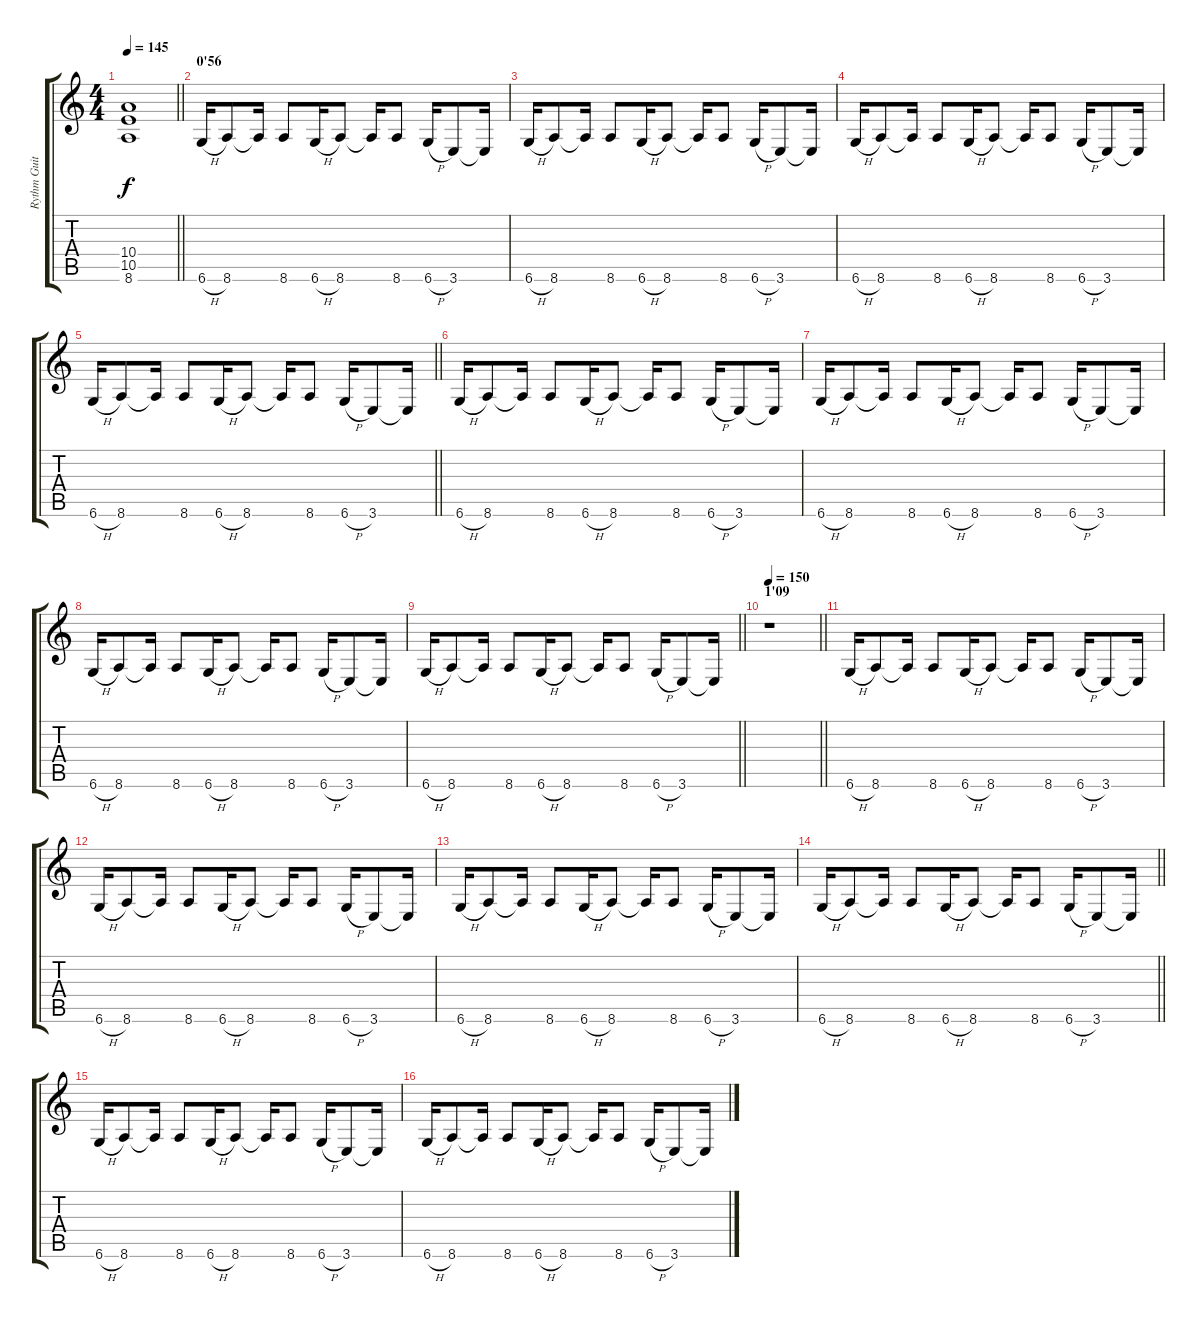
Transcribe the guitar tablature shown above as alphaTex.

\track ("Rythm Guitar" "Rythm Guit") {instrument distortionguitar}
\staff {score tabs}
\tuning (Db4 Ab3 E3 B2 Gb2 Db2) {hide}
\ts (4 4)
\tempo 145
\clef g2
\barLineRight lightlight
\ks c
(10.4 10.5 8.6).1{dy f} |
\section ("" "0'56")
6.6{h}.16 8.6.8 8.6{t}.16 8.6.8 6.6{h}.16 8.6.8 8.6{t}.16 8.6.8 6.6{h}.16 3.6.8 3.6{t}.16 |
6.6{h}.16 8.6.8 8.6{t}.16 8.6.8 6.6{h}.16 8.6.8 8.6{t}.16 8.6.8 6.6{h}.16 3.6.8 3.6{t}.16 |
6.6{h}.16 8.6.8 8.6{t}.16 8.6.8 6.6{h}.16 8.6.8 8.6{t}.16 8.6.8 6.6{h}.16 3.6.8 3.6{t}.16 |
\barLineRight lightlight
6.6{h}.16 8.6.8 8.6{t}.16 8.6.8 6.6{h}.16 8.6.8 8.6{t}.16 8.6.8 6.6{h}.16 3.6.8 3.6{t}.16 |
6.6{h}.16 8.6.8 8.6{t}.16 8.6.8 6.6{h}.16 8.6.8 8.6{t}.16 8.6.8 6.6{h}.16 3.6.8 3.6{t}.16 |
6.6{h}.16 8.6.8 8.6{t}.16 8.6.8 6.6{h}.16 8.6.8 8.6{t}.16 8.6.8 6.6{h}.16 3.6.8 3.6{t}.16 |
6.6{h}.16 8.6.8 8.6{t}.16 8.6.8 6.6{h}.16 8.6.8 8.6{t}.16 8.6.8 6.6{h}.16 3.6.8 3.6{t}.16 |
\barLineRight lightlight
6.6{h}.16 8.6.8 8.6{t}.16 8.6.8 6.6{h}.16 8.6.8 8.6{t}.16 8.6.8 6.6{h}.16 3.6.8 3.6{t}.16 |
\section ("" "1'09")
\tempo 150
\barLineRight lightlight
r.1 |
6.6{h}.16 8.6.8 8.6{t}.16 8.6.8 6.6{h}.16 8.6.8 8.6{t}.16 8.6.8 6.6{h}.16 3.6.8 3.6{t}.16 |
6.6{h}.16 8.6.8 8.6{t}.16 8.6.8 6.6{h}.16 8.6.8 8.6{t}.16 8.6.8 6.6{h}.16 3.6.8 3.6{t}.16 |
6.6{h}.16 8.6.8 8.6{t}.16 8.6.8 6.6{h}.16 8.6.8 8.6{t}.16 8.6.8 6.6{h}.16 3.6.8 3.6{t}.16 |
\barLineRight lightlight
6.6{h}.16 8.6.8 8.6{t}.16 8.6.8 6.6{h}.16 8.6.8 8.6{t}.16 8.6.8 6.6{h}.16 3.6.8 3.6{t}.16 |
6.6{h}.16 8.6.8 8.6{t}.16 8.6.8 6.6{h}.16 8.6.8 8.6{t}.16 8.6.8 6.6{h}.16 3.6.8 3.6{t}.16 |
6.6{h}.16 8.6.8 8.6{t}.16 8.6.8 6.6{h}.16 8.6.8 8.6{t}.16 8.6.8 6.6{h}.16 3.6.8 3.6{t}.16
